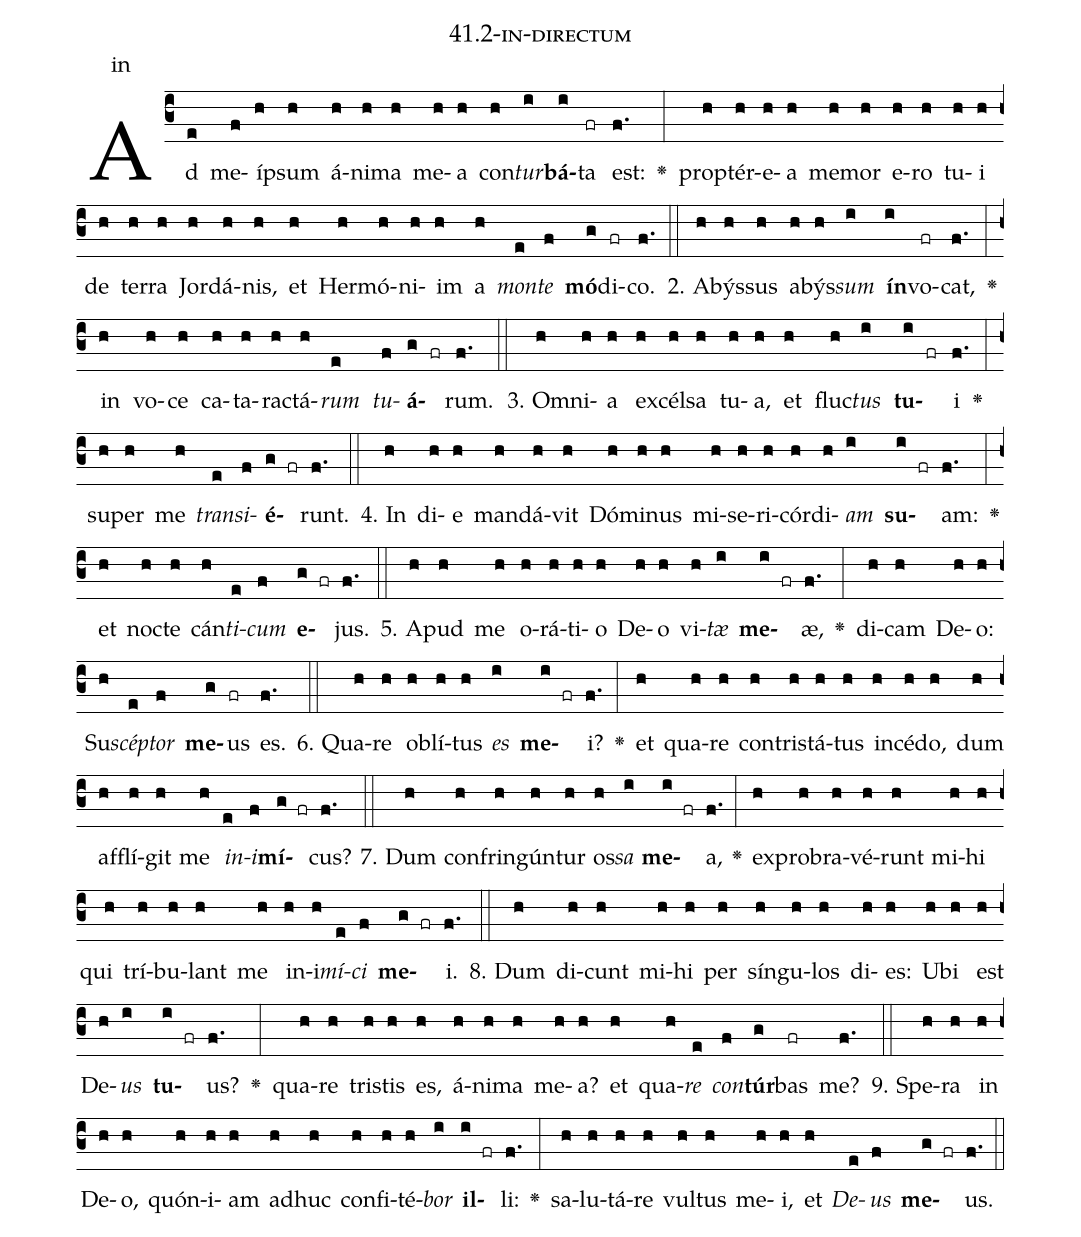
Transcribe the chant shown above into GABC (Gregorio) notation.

name: 41.2-in-directum;
annotation: in;
%%
(c3)Ad(e) me(f)íp(h)sum(h) á(h)ni(h)ma(h) me(h)a(h) con(h)<i>tur</i>(i)<b>bá</b>(i)ta(fr) est:(f.) <v>\greheightstar</v>(:) prop(h)tér(h)e(h)a(h) me(h)mor(h) e(h)ro(h) tu(h)i(h) de(h) ter(h)ra(h) Jor(h)dá(h)nis,(h) et(h) Her(h)mó(h)ni(h)im(h) a(h) <i>mon</i>(e)<i>te</i>(f) <b>mó</b>(g)di(fr)co.(f.) (::)
2. A(h)býs(h)sus(h) a(h)býs(h)<i>sum</i>(i) <b>ín</b>(i)vo(fr)cat,(f.) <v>\greheightstar</v>(:) in(h) vo(h)ce(h) ca(h)ta(h)rac(h)tá(h)<i>rum</i>(e) <i>tu</i>(f)<b>á</b>(g fr)rum.(f.) (::)
3. Om(h)ni(h)a(h) ex(h)cél(h)sa(h) tu(h)a,(h) et(h) fluc(h)<i>tus</i>(i) <b>tu</b>(i fr)i(f.) <v>\greheightstar</v>(:) su(h)per(h) me(h) <i>trans</i>(e)<i>i</i>(f)<b>é</b>(g fr)runt.(f.) (::)
4. In(h) di(h)e(h) man(h)dá(h)vit(h) Dó(h)mi(h)nus(h) mi(h)se(h)ri(h)cór(h)di(h)<i>am</i>(i) <b>su</b>(i fr)am:(f.) <v>\greheightstar</v>(:) et(h) noc(h)te(h) cán(h)<i>ti</i>(e)<i>cum</i>(f) <b>e</b>(g fr)jus.(f.) (::)
5. A(h)pud(h) me(h) o(h)rá(h)ti(h)o(h) De(h)o(h) vi(h)<i>tæ</i>(i) <b>me</b>(i fr)æ,(f.) <v>\greheightstar</v>(:) di(h)cam(h) De(h)o:(h) Su(h)<i>scép</i>(e)<i>tor</i>(f) <b>me</b>(g)us(fr) es.(f.) (::)
6. Qua(h)re(h) ob(h)lí(h)tus(h) <i>es</i>(i) <b>me</b>(i fr)i?(f.) <v>\greheightstar</v>(:) et(h) qua(h)re(h) con(h)tris(h)tá(h)tus(h) in(h)cé(h)do,(h) dum(h) af(h)flí(h)git(h) me(h) <i>in</i>(e)<i>i</i>(f)<b>mí</b>(g fr)cus?(f.) (::)
7. Dum(h) con(h)frin(h)gún(h)tur(h) os(h)<i>sa</i>(i) <b>me</b>(i fr)a,(f.) <v>\greheightstar</v>(:) ex(h)pro(h)bra(h)vé(h)runt(h) mi(h)hi(h) qui(h) trí(h)bu(h)lant(h) me(h) in(h)i(h)<i>mí</i>(e)<i>ci</i>(f) <b>me</b>(g fr)i.(f.) (::)
8. Dum(h) di(h)cunt(h) mi(h)hi(h) per(h) sín(h)gu(h)los(h) di(h)es:(h) U(h)bi(h) est(h) De(h)<i>us</i>(i) <b>tu</b>(i fr)us?(f.) <v>\greheightstar</v>(:) qua(h)re(h) tris(h)tis(h) es,(h) á(h)ni(h)ma(h) me(h)a?(h) et(h) qua(h)<i>re</i>(e) <i>con</i>(f)<b>túr</b>(g)bas(fr) me?(f.) (::)
9. Spe(h)ra(h) in(h) De(h)o,(h) quón(h)i(h)am(h) ad(h)huc(h) con(h)fi(h)té(h)<i>bor</i>(i) <b>il</b>(i fr)li:(f.) <v>\greheightstar</v>(:) sa(h)lu(h)tá(h)re(h) vul(h)tus(h) me(h)i,(h) et(h) <i>De</i>(e)<i>us</i>(f) <b>me</b>(g fr)us.(f.) (::)
